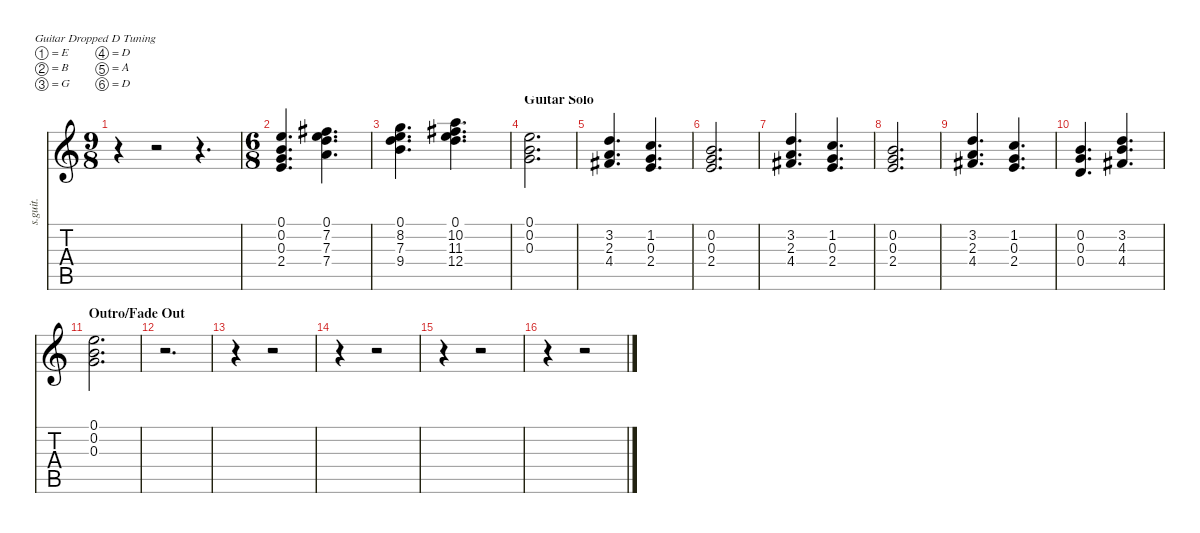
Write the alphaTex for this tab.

\defaultSystemsLayout 4
\hideDynamics
\bracketExtendMode nobrackets
\track ("Micheal Kamen - Horn" "s.guit.") {instrument frenchhorn}
\staff {score tabs}
\tuning (E4 B3 G3 D3 A2 D2)
\displaytranspose 12
\ts (9 8)
\beaming (8 2 2 2 2)
\tempo (71 hide)
\clef g2
\ks c
r.4{dy mf} r.2 r.4{d} |
\ts (6 8)
\beaming (8 2 2 2 2)
(0.1 0.2 0.3 2.4).4{d lyrics (0 "") lyrics (1 "") lyrics (2 "") lyrics (3 "") lyrics (4 "")} (0.1 7.2{acc #} 7.3 7.4).4{d lyrics (0 "") lyrics (1 "") lyrics (2 "") lyrics (3 "") lyrics (4 "")} |
(0.1 8.2 7.3 9.4).4{d lyrics (0 "") lyrics (1 "") lyrics (2 "") lyrics (3 "") lyrics (4 "")} (0.1 10.2 11.3{acc #} 12.4).4{d lyrics (0 "") lyrics (1 "") lyrics (2 "") lyrics (3 "") lyrics (4 "")} |
\section ("" "Guitar Solo")
(0.1 0.2 0.3).2{d lyrics (0 "") lyrics (1 "") lyrics (2 "") lyrics (3 "") lyrics (4 "")} |
(3.2 2.3 4.4{acc #}).4{d lyrics (0 "") lyrics (1 "") lyrics (2 "") lyrics (3 "") lyrics (4 "")} (1.2 0.3 2.4).4{d lyrics (0 "") lyrics (1 "") lyrics (2 "") lyrics (3 "") lyrics (4 "")} |
(0.2 0.3 2.4).2{d lyrics (0 "") lyrics (1 "") lyrics (2 "") lyrics (3 "") lyrics (4 "")} |
(3.2 2.3 4.4{acc #}).4{d lyrics (0 "") lyrics (1 "") lyrics (2 "") lyrics (3 "") lyrics (4 "")} (1.2 0.3 2.4).4{d lyrics (0 "") lyrics (1 "") lyrics (2 "") lyrics (3 "") lyrics (4 "")} |
(0.2 0.3 2.4).2{d lyrics (0 "") lyrics (1 "") lyrics (2 "") lyrics (3 "") lyrics (4 "")} |
(3.2 2.3 4.4{acc #}).4{d lyrics (0 "") lyrics (1 "") lyrics (2 "") lyrics (3 "") lyrics (4 "")} (1.2 0.3 2.4).4{d lyrics (0 "") lyrics (1 "") lyrics (2 "") lyrics (3 "") lyrics (4 "")} |
(0.2 0.3 0.4).4{d lyrics (0 "") lyrics (1 "") lyrics (2 "") lyrics (3 "") lyrics (4 "")} (3.2 4.3 4.4{acc #}).4{d lyrics (0 "") lyrics (1 "") lyrics (2 "") lyrics (3 "") lyrics (4 "")} |
\section ("" "Outro/Fade Out")
(0.1 0.2 0.3).2{d lyrics (0 "") lyrics (1 "") lyrics (2 "") lyrics (3 "") lyrics (4 "")} |
r.2{d} |
r.4 r.2 |
r.4 r.2 |
r.4 r.2 |
r.4 r.2
